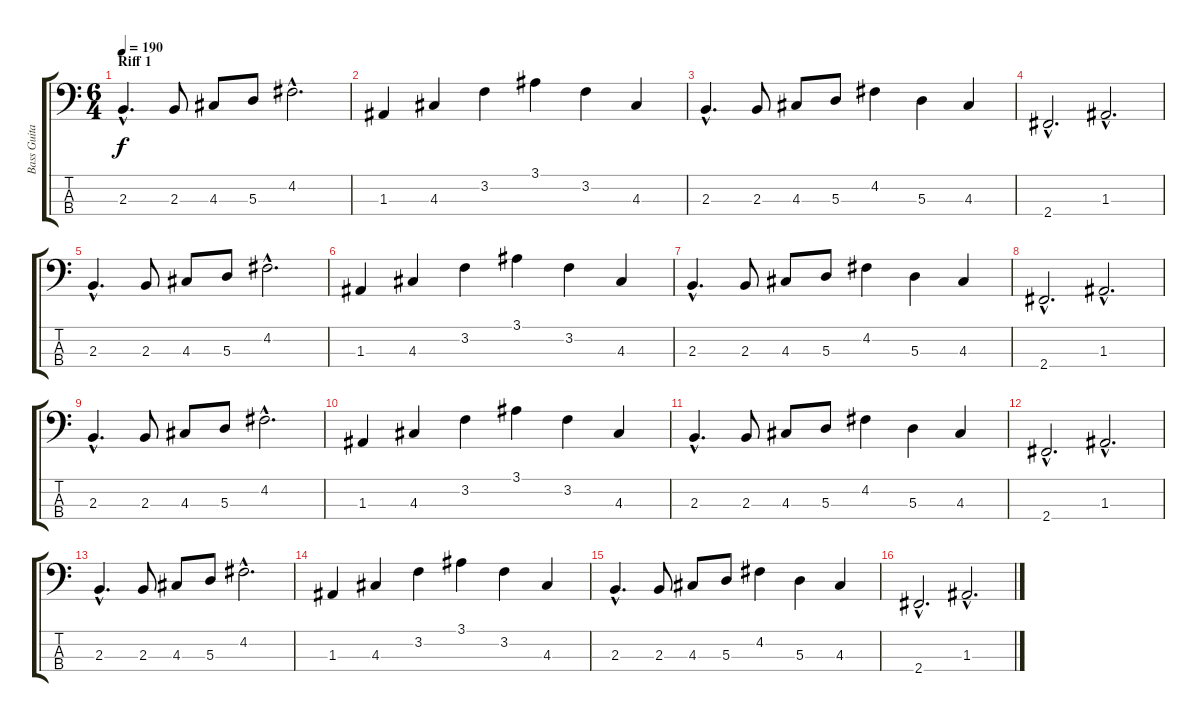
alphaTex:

\track ("Bass Guitar" "Bass Guita") {instrument electricbasspick}
\staff {score tabs}
\tuning (G2 D2 A1 E1) {hide}
\ts (6 4)
\section ("" "Riff 1")
\tempo 190
\clef f4
\ks c
2.3{hac}.4{d dy f instrument electricbasspick} 2.3.8 4.3.8 5.3.8 4.2{hac}.2{d} |
1.3.4 4.3.4 3.2.4 3.1.4 3.2.4 4.3.4 |
2.3{hac}.4{d} 2.3.8 4.3.8 5.3.8 4.2.4 5.3.4 4.3.4 |
2.4{hac}.2{d} 1.3{hac}.2{d} |
2.3{hac}.4{d} 2.3.8 4.3.8 5.3.8 4.2{hac}.2{d} |
1.3.4 4.3.4 3.2.4 3.1.4 3.2.4 4.3.4 |
2.3{hac}.4{d} 2.3.8 4.3.8 5.3.8 4.2.4 5.3.4 4.3.4 |
2.4{hac}.2{d} 1.3{hac}.2{d} |
2.3{hac}.4{d} 2.3.8 4.3.8 5.3.8 4.2{hac}.2{d} |
1.3.4 4.3.4 3.2.4 3.1.4 3.2.4 4.3.4 |
2.3{hac}.4{d} 2.3.8 4.3.8 5.3.8 4.2.4 5.3.4 4.3.4 |
2.4{hac}.2{d} 1.3{hac}.2{d} |
2.3{hac}.4{d} 2.3.8 4.3.8 5.3.8 4.2{hac}.2{d} |
1.3.4 4.3.4 3.2.4 3.1.4 3.2.4 4.3.4 |
2.3{hac}.4{d} 2.3.8 4.3.8 5.3.8 4.2.4 5.3.4 4.3.4 |
2.4{hac}.2{d} 1.3{hac}.2{d}
